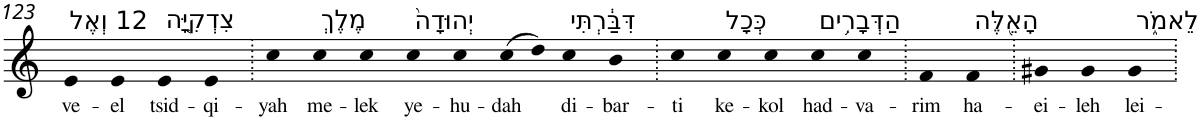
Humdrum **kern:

**kern	**text
*part1	*part1
*staff1	*staff1
*I"Piano	*
*I'Pno	*
!!LO:PB:g=z
*clefG2	*
*k[]	*
=123	=123
!LO:TX:a:t=12 וְאֶל	!
!	!LO:LY:b
4e	ve-
!	!LO:LY:b
4e	-el
!LO:TX:a:t=צִדְקִיָּ֤ה	!
!	!LO:LY:b
4e	tsid-
!	!LO:LY:b
4e	-qi-
=124.	=124.
!	!LO:LY:b
4cc	-yah
!LO:TX:a:t=מֶלֶךְ	!
!	!LO:LY:b
4cc	me-
!	!LO:LY:b
4cc	-lek
!LO:TX:a:t=יְהוּדָה֙	!
!	!LO:LY:b
4cc	ye-
!	!LO:LY:b
4cc	-hu-
!	!LO:LY:b
(>8cc	-dah
8dd)	.
!LO:TX:a:t=דִּבַּ֔רְתִּי	!
!	!LO:LY:b
4cc	di-
!	!LO:LY:b
4b	-bar-
=125.	=125.
!	!LO:LY:b
4cc	-ti
!LO:TX:a:t=כְּכָל	!
!	!LO:LY:b
4cc	ke-
!	!LO:LY:b
4cc	-kol
!LO:TX:a:t=הַדְּבָרִ֥ים	!
!	!LO:LY:b
4cc	had-
!	!LO:LY:b
4cc	-va-
=126.	=126.
!	!LO:LY:b
4f	-rim
!LO:TX:a:t=הָאֵ֖לֶּה	!
!	!LO:LY:b
4f	ha-
=127.	=127.
!	!LO:LY:b
4g#X	-ei-
!	!LO:LY:b
4g#	-leh
!LO:TX:a:t=לֵאמֹ֑ר	!
!	!LO:LY:b
4g#	lei-
=.	=.
*-	*-
